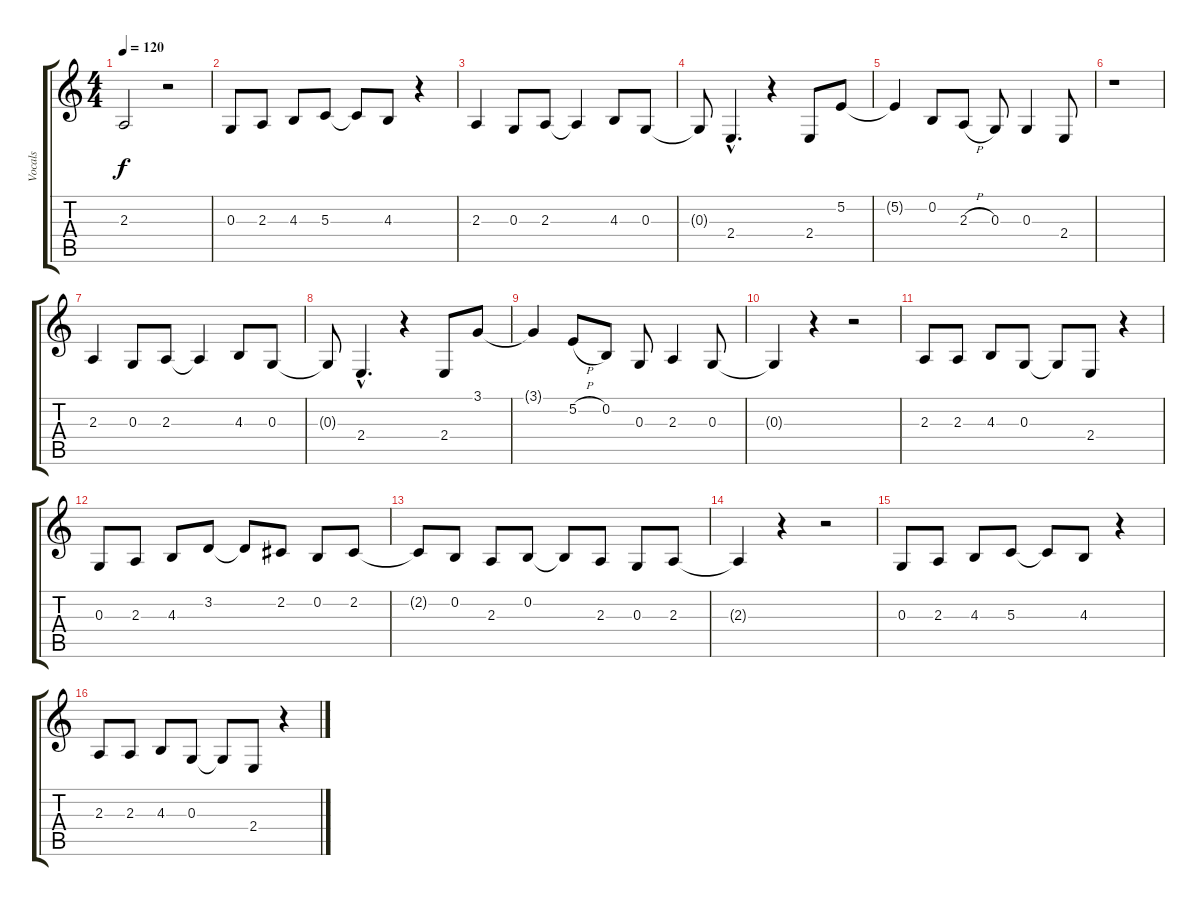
\track ("Vocals" "Vocals") {instrument orchestralharp}
\staff {score tabs}
\tuning (E4 B3 G3 D3 A2 E2) {hide}
\ts (4 4)
\tempo 120
\clef g2
\ks c
2.3{t}.2{dy f} r.2 |
0.3.8 2.3.8 4.3.8 5.3.8 5.3{t}.8 4.3.8 r.4 |
2.3.4 0.3.8 2.3.8 2.3{t}.4 4.3.8 0.3.8 |
0.3{t}.8 2.4{hac}.4{d} r.4 2.4.8 5.2.8 |
5.2{t}.4 0.2.8 2.3{h}.8 0.3.8 0.3.4 2.4.8 |
r.1 |
2.3.4 0.3.8 2.3.8 2.3{t}.4 4.3.8 0.3.8 |
0.3{t}.8 2.4{hac}.4{d} r.4 2.4.8 3.1.8 |
3.1{t}.4 5.2{h}.8 0.2.8 0.3.8 2.3.4 0.3.8 |
0.3{t}.4 r.4 r.2 |
2.3.8 2.3.8 4.3.8 0.3.8 0.3{t}.8 2.4.8 r.4 |
0.3.8 2.3.8 4.3.8 3.2.8 3.2{t}.8 2.2.8 0.2.8 2.2.8 |
2.2{t}.8 0.2.8 2.3.8 0.2.8 0.2{t}.8 2.3.8 0.3.8 2.3.8 |
2.3{t}.4 r.4 r.2 |
0.3.8 2.3.8 4.3.8 5.3.8 5.3{t}.8 4.3.8 r.4 |
2.3.8 2.3.8 4.3.8 0.3.8 0.3{t}.8 2.4.8 r.4
